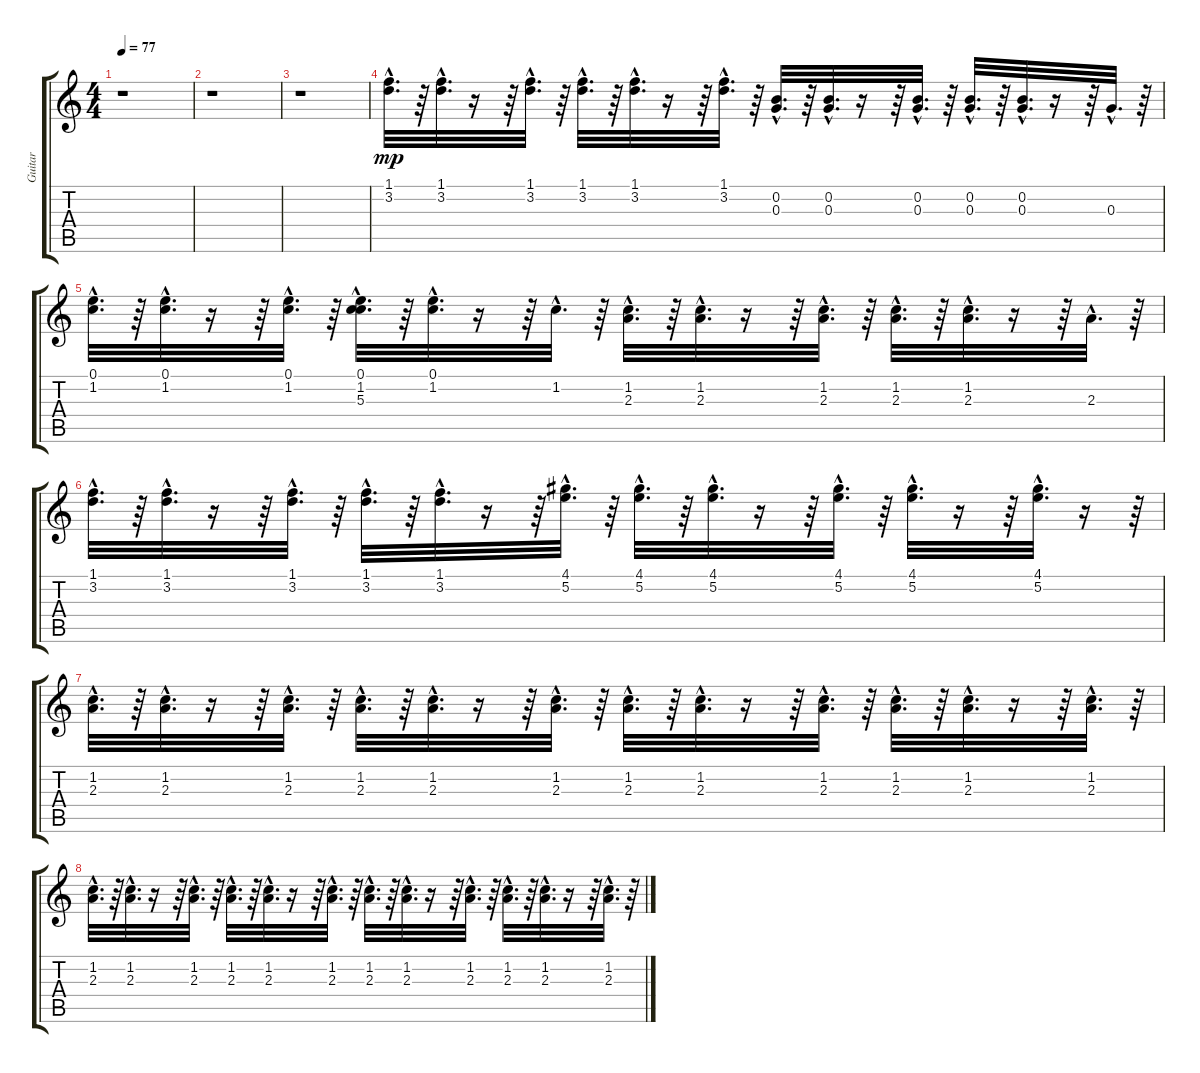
\track ("Guitar" "Guitar") {instrument overdrivenguitar}
\staff {score tabs}
\tuning (E4 B3 G3 D3 A2 E2) {hide}
\ts (4 4)
\tempo 77
\clef g2
\ks c
r.1{dy mp instrument overdrivenguitar} |
r.1 |
r.1 |
(1.1{hac} 3.2{hac}).32{d} r.64 (1.1{hac} 3.2{hac}).32{d} r.16 r.64 (1.1{hac} 3.2{hac}).32{d} r.64 (1.1{hac} 3.2{hac}).32{d} r.64 (1.1{hac} 3.2{hac}).32{d} r.16 r.64 (1.1{hac} 3.2{hac}).32{d} r.64 (0.2{hac} 0.3{hac}).32{d} r.64 (0.2{hac} 0.3{hac}).32{d} r.16 r.64 (0.2{hac} 0.3{hac}).32{d} r.64 (0.2{hac} 0.3{hac}).32{d} r.64 (0.2{hac} 0.3{hac}).32{d} r.16 r.64 0.3{hac}.32{d} r.64 |
(0.1{hac} 1.2{hac}).32{d} r.64 (0.1{hac} 1.2{hac}).32{d} r.16 r.64 (0.1{hac} 1.2{hac}).32{d} r.64 (0.1{hac} 1.2{hac} 5.3{hac}).32{d} r.64 (0.1{hac} 1.2{hac}).32{d} r.16 r.64 1.2{hac}.32{d} r.64 (1.2{hac} 2.3{hac}).32{d} r.64 (1.2{hac} 2.3{hac}).32{d} r.16 r.64 (1.2{hac} 2.3{hac}).32{d} r.64 (1.2{hac} 2.3{hac}).32{d} r.64 (1.2{hac} 2.3{hac}).32{d} r.16 r.64 2.3{hac}.32{d} r.64 |
(1.1{hac} 3.2{hac}).32{d} r.64 (1.1{hac} 3.2{hac}).32{d} r.16 r.64 (1.1{hac} 3.2{hac}).32{d} r.64 (1.1{hac} 3.2{hac}).32{d} r.64 (1.1{hac} 3.2{hac}).32{d} r.16 r.64 (4.1{hac} 5.2{hac}).32{d} r.64 (4.1{hac} 5.2{hac}).32{d} r.64 (4.1{hac} 5.2{hac}).32{d} r.16 r.64 (4.1{hac} 5.2{hac}).32{d} r.64 (4.1{hac} 5.2{hac}).32{d} r.16 r.64 (4.1{hac} 5.2{hac}).32{d} r.16 r.64 |
(1.2{hac} 2.3{hac}).32{d} r.64 (1.2{hac} 2.3{hac}).32{d} r.16 r.64 (1.2{hac} 2.3{hac}).32{d} r.64 (1.2{hac} 2.3{hac}).32{d} r.64 (1.2{hac} 2.3{hac}).32{d} r.16 r.64 (1.2{hac} 2.3{hac}).32{d} r.64 (1.2{hac} 2.3{hac}).32{d} r.64 (1.2{hac} 2.3{hac}).32{d} r.16 r.64 (1.2{hac} 2.3{hac}).32{d} r.64 (1.2{hac} 2.3{hac}).32{d} r.64 (1.2{hac} 2.3{hac}).32{d} r.16 r.64 (1.2{hac} 2.3{hac}).32{d} r.64 |
(1.2{hac} 2.3{hac}).32{d} r.64 (1.2{hac} 2.3{hac}).32{d} r.16 r.64 (1.2{hac} 2.3{hac}).32{d} r.64 (1.2{hac} 2.3{hac}).32{d} r.64 (1.2{hac} 2.3{hac}).32{d} r.16 r.64 (1.2{hac} 2.3{hac}).32{d} r.64 (1.2{hac} 2.3{hac}).32{d} r.64 (1.2{hac} 2.3{hac}).32{d} r.16 r.64 (1.2{hac} 2.3{hac}).32{d} r.64 (1.2{hac} 2.3{hac}).32{d} r.64 (1.2{hac} 2.3{hac}).32{d} r.16 r.64 (1.2{hac} 2.3{hac}).32{d} r.64
